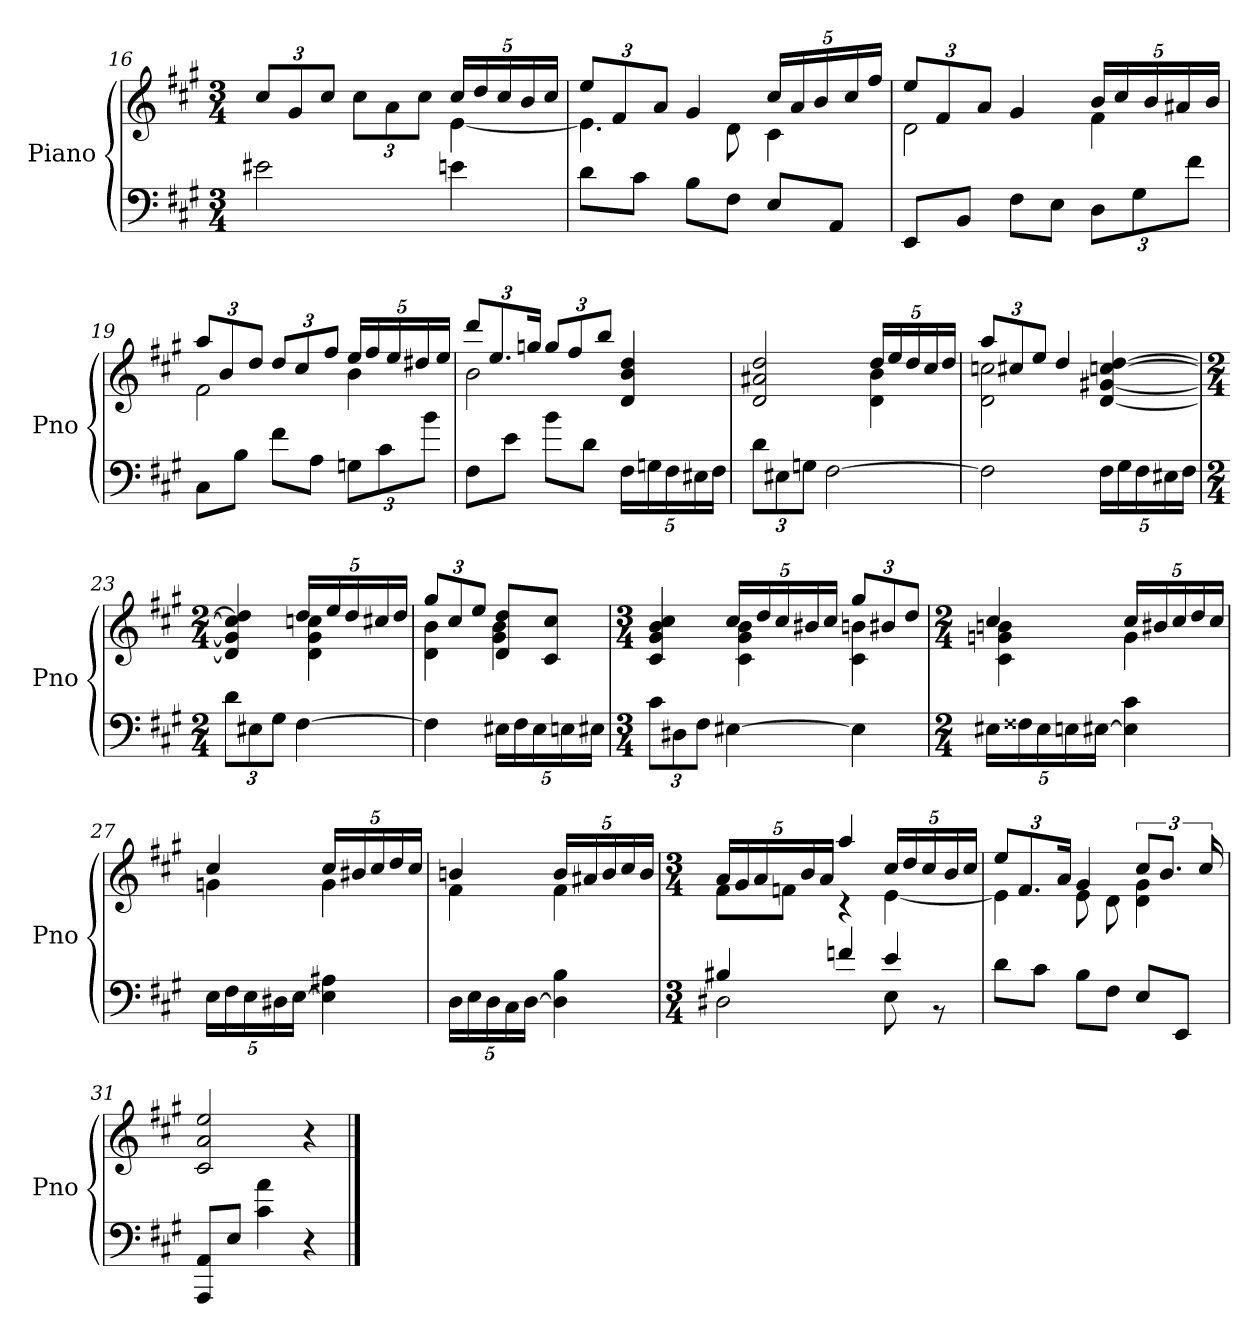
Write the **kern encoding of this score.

**kern	**kern
*part2	*part1
*staff2	*staff1
*I"Piano	*I"Piano
*I'Pno	*I'Pno
*clefF4	*clefG2
*k[f#c#g#]	*k[f#c#g#]
*M3/4	*M3/4
*	*Xbrackettup
=16	=16
*	*^
2e#X\	12cc#/L	4ryy
.	12g#/	.
.	12cc#/J	.
.	4ryy	12cc#\L
.	.	12a\
.	.	12cc#\J
4en\	20cc#/LL	[4e\
.	20dd/	.
.	20cc#/	.
.	20b/	.
.	20cc#/JJ	.
=17	=17	=17
8d\L	12ee/L	4.e\]
.	12f#/	.
8c#\J	.	.
.	12a/J	.
8B\L	4g#/	.
8F#\J	.	8d\
8E/L	20cc#/LL	4c#\
.	20a/	.
.	20b/	.
8AA/J	.	.
.	20cc#/	.
.	20ff#/JJ	.
!!LO:LB:g=z	!!
=18	=18	=18
8EE/L	12ee/L	2d\
.	12f#/	.
8BB/J	.	.
.	12a/J	.
8F#\L	4g#/	.
8E\J	.	.
*Xbrackettup	*	*
12D\L	20b/LL	4f#\
.	20cc#/	.
12G#\	.	.
.	20b/	.
.	20a#X/	.
12f#\J	.	.
.	20b/JJ	.
=19	=19	=19
8C#\L	12aa/L	2f#\
.	12b/	.
8B\J	.	.
.	12dd/J	.
8f#\L	12dd/L	.
.	12cc#/	.
8A\J	.	.
.	12ff#/J	.
12Gn\L	20ee/LL	4b\
.	20ff#/	.
12c#\	.	.
.	20ee/	.
.	20dd#X/	.
12b\J	.	.
.	20ee/JJ	.
=20	=20	=20
8F#\L	12ddd/L	2b\
.	12.ee/	.
8e\J	.	.
.	24ggn/Jk	.
8b\L	12gg/L	.
.	12ff#/	.
8d\J	.	.
.	12bb/J	.
20F#\LL	4d/ 4b/ 4dd/	4ryy
20Gn\	.	.
20F#\	.	.
20E#X\	.	.
20F#\JJ	.	.
!!LO:LB:g=z	!!
=21	=21	=21
12d\L	2d/ 2a#X/ 2dd/	2ryy
12E#X\	.	.
12Gn\J	.	.
[2F#\	.	.
.	20dd/LL	4d\ 4b\
.	20ee/	.
.	20dd/	.
.	20cc#/	.
.	20dd/JJ	.
=22	=22	=22
2F#\]	12aa/L	2d\ 2ccn\
.	12cc#X/	.
.	12ee/J	.
.	4dd/	.
20F#\LL	[4d/ [4g#X/ [4ccn/ [4dd/	4ryy
20G#\	.	.
20F#\	.	.
20E#X\	.	.
20F#\JJ	.	.
=23	=23	=23
*M2/4	*M2/4	*
12d\L	4d/] 4g#/] 4cc/] 4dd/]	4ryy
12E#X\	.	.
12G#\J	.	.
[4F#\	20dd/LL	4d\ 4g#\ 4ccn\
.	20ee/	.
.	20dd/	.
.	20cc#X/	.
.	20dd/JJ	.
=24	=24	=24
4F#\]	12gg#/L	4d\ 4b\
.	12cc#/	.
.	12ee/J	.
20E#X\LL	8d/ 8dd/L	4g#\ 4b\
20F#\	.	.
20E#\	.	.
.	8c#/ 8cc#/J	.
20En\	.	.
20E#X\JJ	.	.
!!LO:LB:g=z	!!
=25	=25	=25
*M3/4	*M3/4	*
12c#\L	4c#/ 4g#/ 4b/ 4cc#/	4ryy
12D#X\	.	.
12F#\J	.	.
[4E#X\	20cc#/LL	4c#\ 4g#\ 4b\
.	20dd/	.
.	20cc#/	.
.	20b#X/	.
.	20cc#/JJ	.
4E#\]	12gg#/L	4c#\ 4bn\
.	12b#X/	.
.	12dd/J	.
=26	=26	=26
*M2/4	*M2/4	*
20E#X\LL	4cc#/	4c#\ 4gn\ 4bn\
20F##X\	.	.
20E#\	.	.
20En\	.	.
[20E#X\JJ	.	.
4E#\] 4c#\	20cc#/LL	4g\
.	20b#X/	.
.	20cc#/	.
.	20dd/	.
.	20cc#/JJ	.
=27	=27	=27
20E\LL	4cc#/	4gn\
20F#\	.	.
20E\	.	.
20D#X\	.	.
[20E\JJ	.	.
4E\] 4A#X\	20cc#/LL	4g\
.	20b#X/	.
.	20cc#/	.
.	20dd/	.
.	20cc#/JJ	.
!!LO:LB:g=z	!!
=28	=28	=28
20D\LL	4bn/	4f#\
20E\	.	.
20D\	.	.
20C#\	.	.
[20D\JJ	.	.
4D\] 4B\	20b/LL	4f#\
.	20a#X/	.
.	20b/	.
.	20cc#/	.
.	20b/JJ	.
=29	=29	=29
*M3/4	*M3/4	*
*^	*	*
4B#X/	2D#X\	20a/LL	8f#\L
.	.	20g#/	.
.	.	20a/	.
.	.	.	8fn\J
.	.	20b/	.
.	.	20a/JJ	.
4fn/	.	4aa/	4r
4e/	8E\	20cc#/LL	[4e\
.	.	20dd/	.
.	.	20cc#/	.
.	8r	.	.
.	.	20b/	.
.	.	20cc#/JJ	.
*v	*v	*	*
=30	=30	=30
8d\L	12ee/L	4e\]
.	12.f#/	.
8c#\J	.	.
.	24a/Jk	.
8B\L	4g#/	8e\
8F#\J	.	8d\
*	*brackettup	*
8E/L	12cc#/L	4d\ 4g#\
.	12.b/J	.
8EE/J	.	.
.	24cc#/	.
*	*v	*v
=31	=31
8AAA/ 8AA/L	2c#/ 2a/ 2ee/
8E/J	.
4c#\ 4a\	.
4r	4r
==	==
*-	*-
